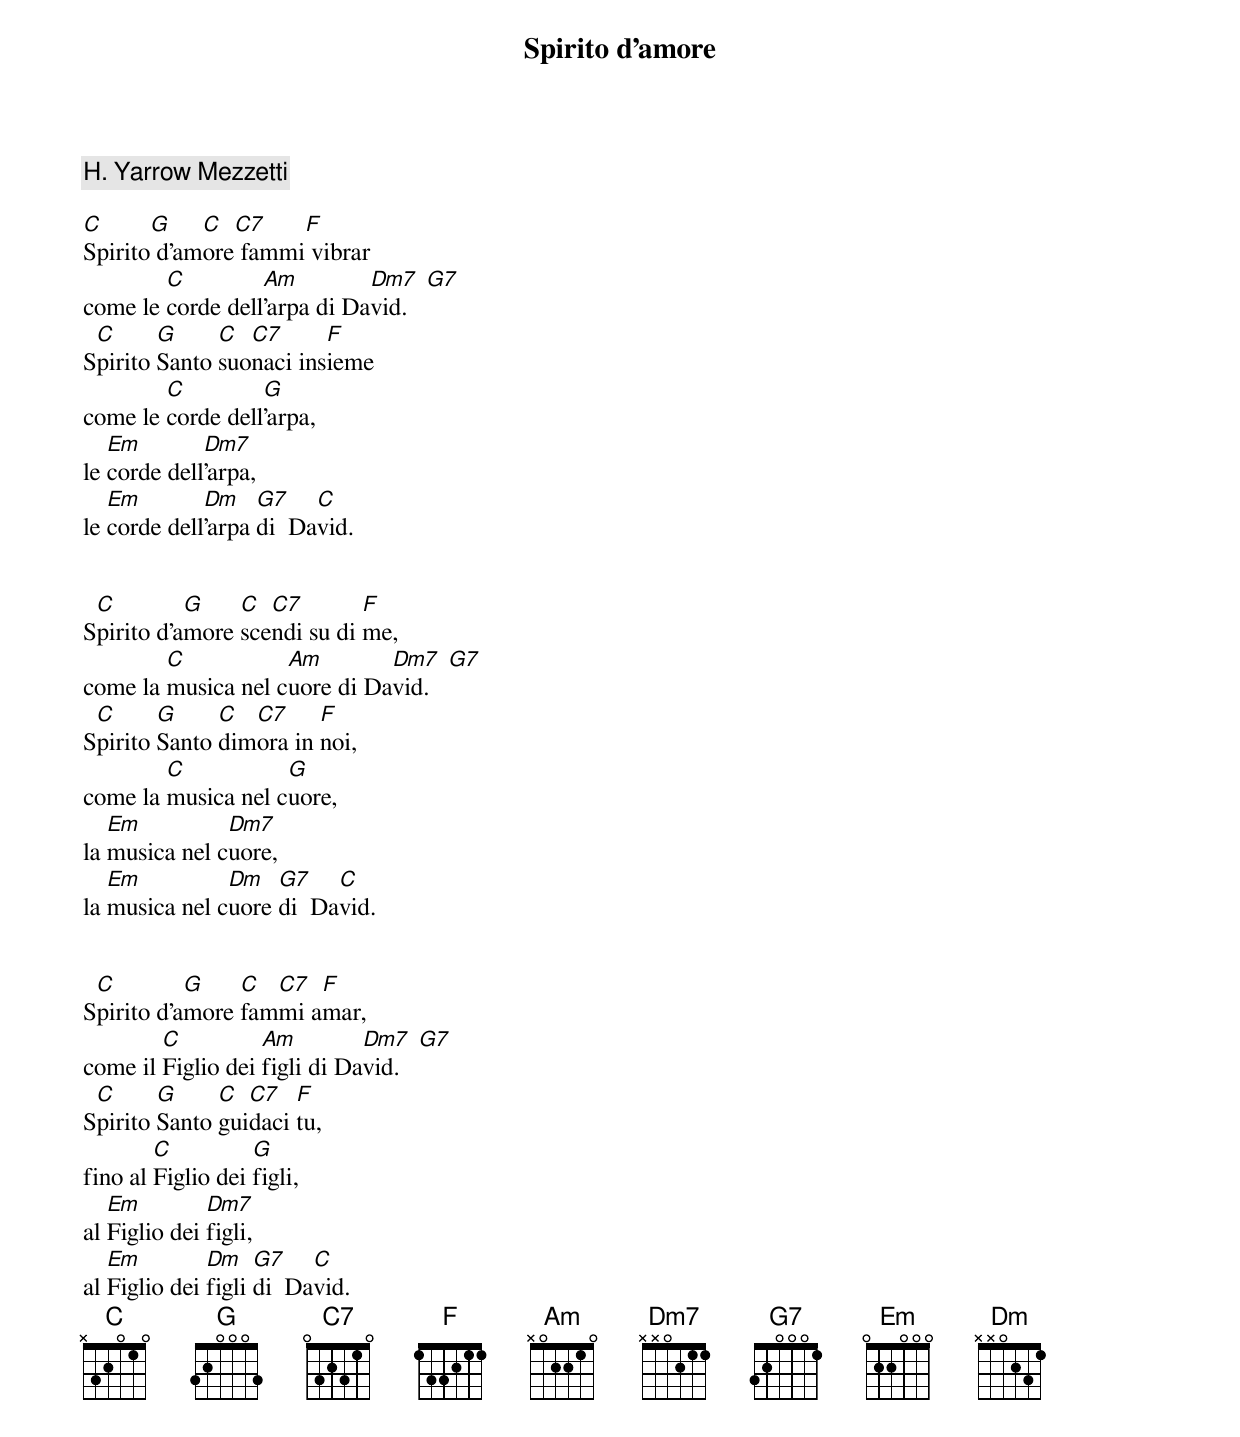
{title:Spirito d’amore}
{comment:H. Yarrow Mezzetti}

[C]Spirito[G] d'am[C]ore[C7] fammi[F] vibrar
come le [C]corde dell[Am]'arpa di Da[Dm7]vid.   [G7]
S[C]pirito [G]Santo [C]suo[C7]naci ins[F]ieme
come le [C]corde dell[G]'arpa,
le [Em]corde dell[Dm7]'arpa,
le [Em]corde dell[Dm]'arpa [G7]di  Da[C]vid.


S[C]pirito d'a[G]more [C]sce[C7]ndi su di [F]me,
come la [C]musica nel c[Am]uore di Da[Dm7]vid.   [G7]
S[C]pirito [G]Santo [C]dim[C7]ora in [F]noi,
come la [C]musica nel c[G]uore,
la [Em]musica nel c[Dm7]uore,
la [Em]musica nel c[Dm]uore [G7]di  Da[C]vid.


S[C]pirito d'a[G]more [C]fam[C7]mi a[F]mar,
come il [C]Figlio dei [Am]figli di Da[Dm7]vid.   [G7]
S[C]pirito [G]Santo [C]gui[C7]daci [F]tu,
fino al [C]Figlio dei [G]figli,
al [Em]Figlio dei [Dm7]figli,
al [Em]Figlio dei [Dm]figli [G7]di  Da[C]vid.
